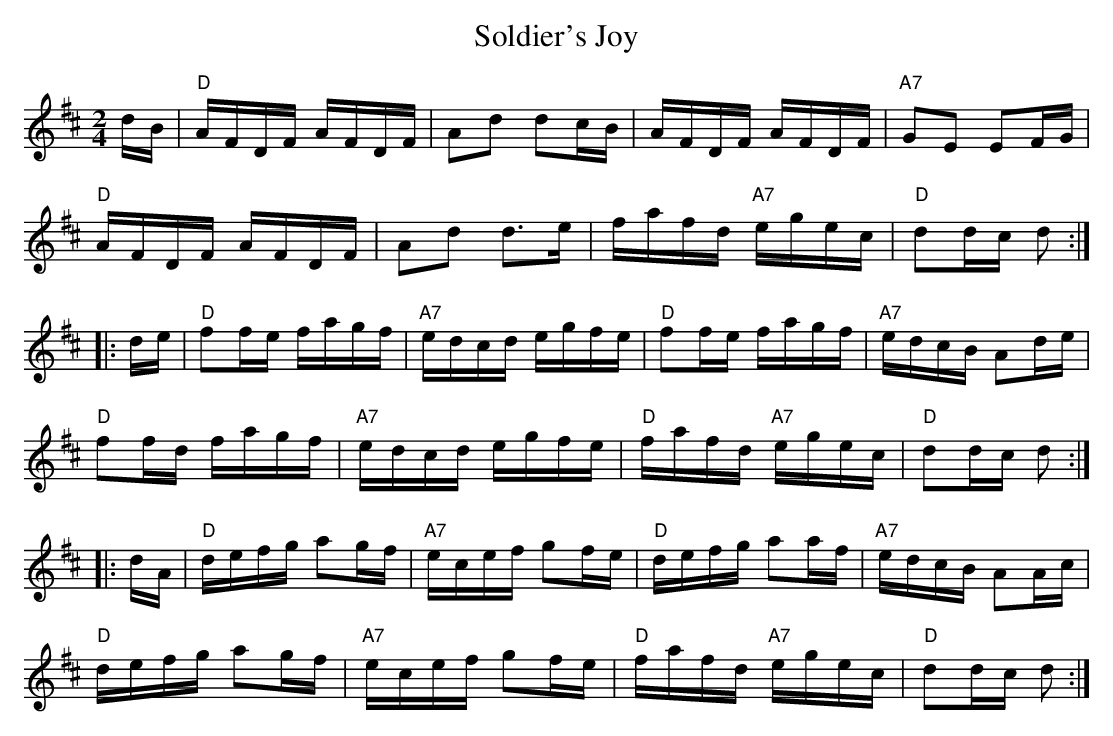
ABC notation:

X:1
T:Soldier's Joy
M:2/4
L:1/16
K:D
dB|"D"AFDF AFDF|A2d2 d2cB|AFDF AFDF|"A7"G2E2 E2FG|!
"D"AFDF AFDF|A2d2 d3e|fafd "A7"egec|"D"d2dc d2:|!
|:de|"D"f2fe fagf|"A7"edcd egfe|"D"f2fe fagf|"A7"edcB A2de|!
"D"f2fd fagf|"A7"edcd egfe|"D"fafd "A7"egec|"D"d2dc d2:|!
|:dA|"D"defg a2gf|"A7"ecef g2fe|"D"defg a2af|"A7"edcB A2Ac|!
"D"defg a2gf|"A7"ecef g2fe|"D"fafd "A7"egec|"D"d2dc d2:|]
